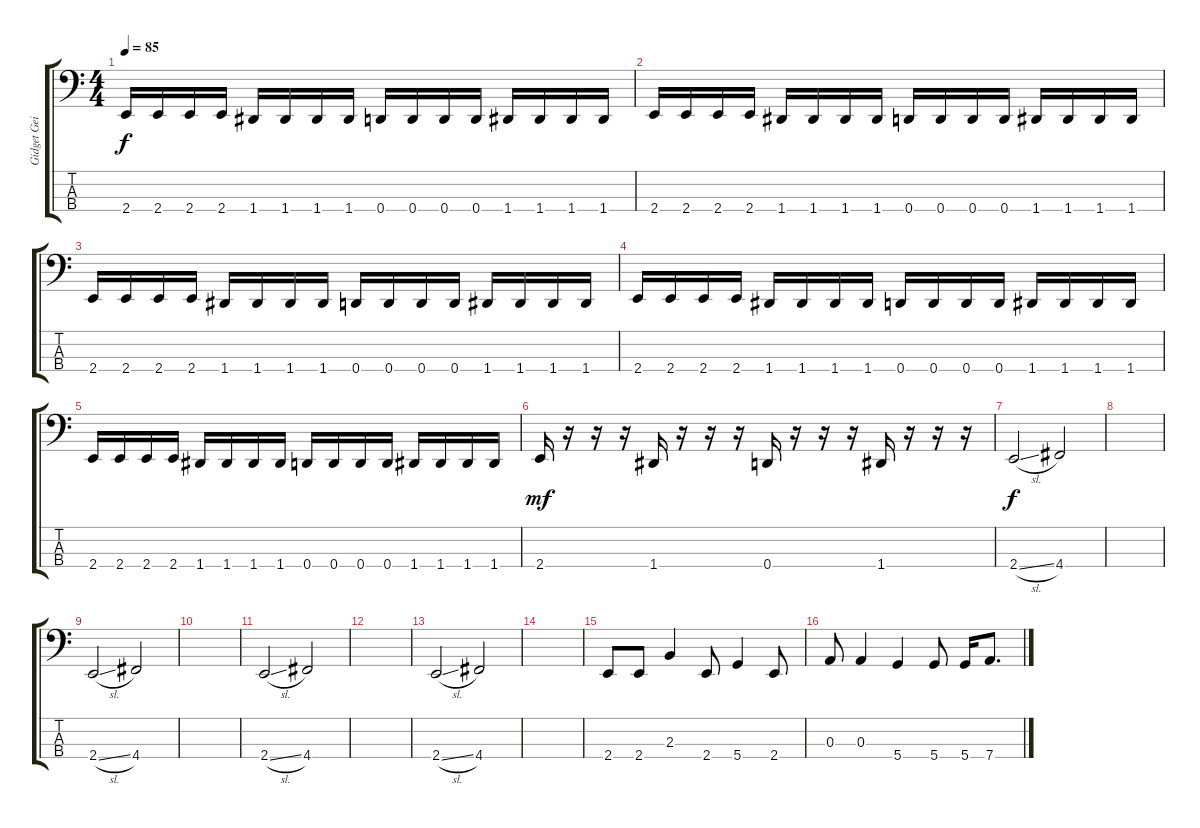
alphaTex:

\track ("Gidget Gein" "Gidget Gei") {instrument electricbassfinger}
\staff {score tabs}
\tuning (G2 D2 A1 D1) {hide}
\ts (4 4)
\tempo 85
\clef f4
\ks c
2.4.16{dy f} 2.4.16 2.4.16 2.4.16 1.4.16 1.4.16 1.4.16 1.4.16 0.4.16 0.4.16 0.4.16 0.4.16 1.4.16 1.4.16 1.4.16 1.4.16 |
2.4.16 2.4.16 2.4.16 2.4.16 1.4.16 1.4.16 1.4.16 1.4.16 0.4.16 0.4.16 0.4.16 0.4.16 1.4.16 1.4.16 1.4.16 1.4.16 |
2.4.16 2.4.16 2.4.16 2.4.16 1.4.16 1.4.16 1.4.16 1.4.16 0.4.16 0.4.16 0.4.16 0.4.16 1.4.16 1.4.16 1.4.16 1.4.16 |
2.4.16 2.4.16 2.4.16 2.4.16 1.4.16 1.4.16 1.4.16 1.4.16 0.4.16 0.4.16 0.4.16 0.4.16 1.4.16 1.4.16 1.4.16 1.4.16 |
2.4.16 2.4.16 2.4.16 2.4.16 1.4.16 1.4.16 1.4.16 1.4.16 0.4.16 0.4.16 0.4.16 0.4.16 1.4.16 1.4.16 1.4.16 1.4.16 |
2.4.16{dy mf} r.16 r.16 r.16 1.4.16 r.16 r.16 r.16 0.4.16 r.16 r.16 r.16 1.4.16 r.16 r.16 r.16 |
2.4{sl}.2{dy f} 4.4.2 |
|
2.4{sl}.2 4.4.2 |
|
2.4{sl}.2 4.4.2 |
|
2.4{sl}.2 4.4.2 |
|
2.4.8 2.4.8 2.3.4 2.4.8 5.4.4 2.4.8 |
0.3.8 0.3.4 5.4.4 5.4.8 5.4.16 7.4.8{d}
